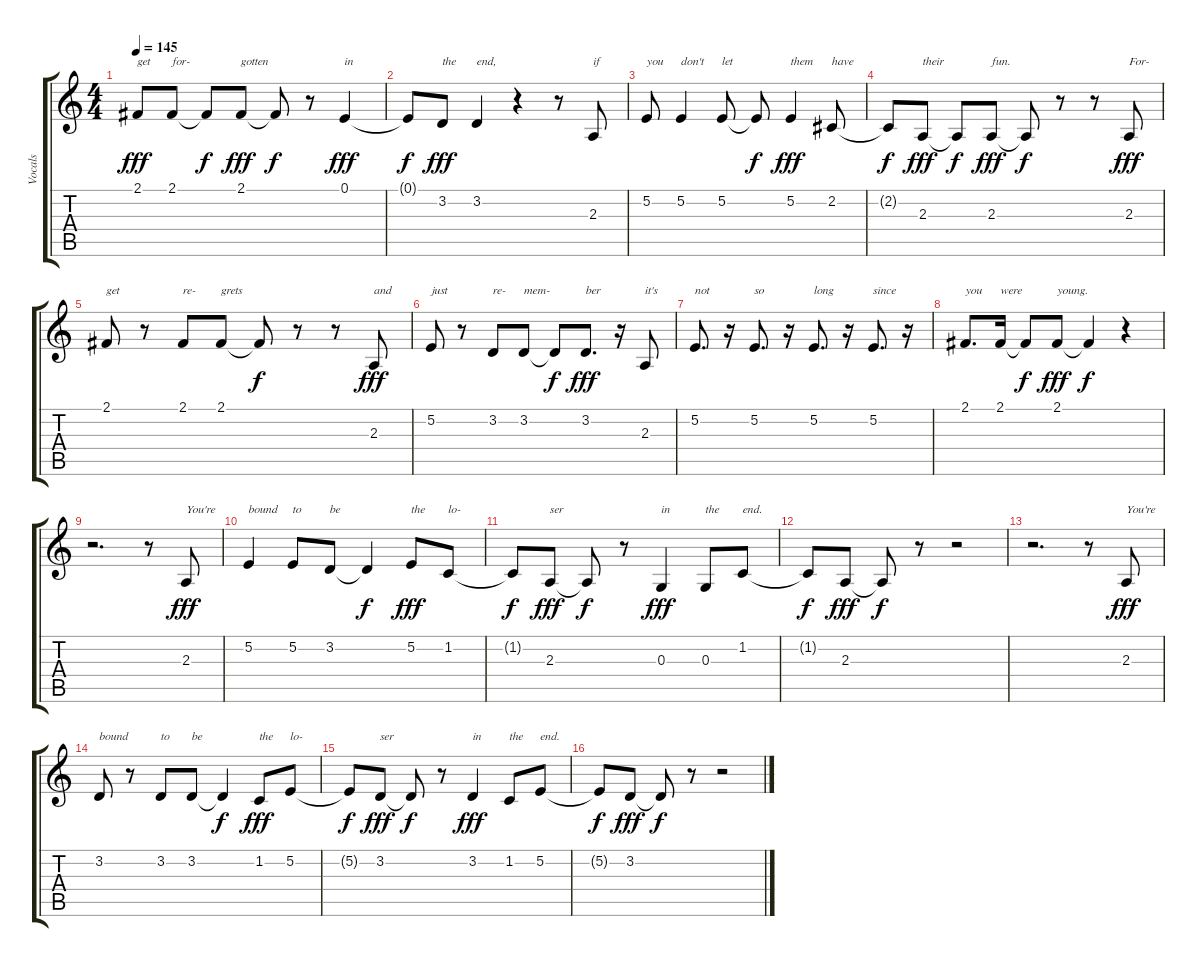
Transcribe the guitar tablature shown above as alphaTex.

\track ("Vocals" "Vocals") {instrument lead6voice}
\staff {score tabs}
\tuning (E4 B3 G3 D3 A2 E2) {hide}
\ts (4 4)
\tempo 145
\clef g2
\ks c
2.1.8{txt "get" dy fff} 2.1.8{txt "for-"} 2.1{t}.8{dy f} 2.1.8{txt "gotten" dy fff} 2.1{t}.8{dy f} r.8 0.1.4{txt "in" dy fff} |
0.1{t}.8{dy f} 3.2.8{txt "the" dy fff} 3.2.4{txt "end,"} r.4 r.8 2.3.8{txt "if"} |
5.2.8{txt "you"} 5.2.4{txt "don't"} 5.2.8{txt "let"} 5.2{t}.8{dy f} 5.2.4{txt "them" dy fff} 2.2.8{txt "have"} |
2.2{t}.8{dy f} 2.3.8{txt "their" dy fff} 2.3{t}.8{dy f} 2.3.8{txt "fun." dy fff} 2.3{t}.8{dy f} r.8 r.8 2.3.8{txt "For-" dy fff} |
2.1.8{txt "get"} r.8 2.1.8{txt "re-"} 2.1.8{txt "grets"} 2.1{t}.8{dy f} r.8 r.8 2.3.8{txt "and" dy fff} |
5.2.8{txt "just"} r.8 3.2.8{txt "re-"} 3.2.8{txt "mem-"} 3.2{t}.8{dy f} 3.2.8{d txt "ber" dy fff} r.16 2.3.8{txt "it's"} |
5.2.8{d txt "not"} r.16 5.2.8{d txt "so"} r.16 5.2.8{d txt "long"} r.16 5.2.8{d txt "since"} r.16 |
2.1.8{d txt "you"} 2.1.16{txt "were"} 2.1{t}.8{dy f} 2.1.8{txt "young." dy fff} 2.1{t}.4{dy f} r.4 |
r.2{d} r.8 2.3.8{txt "You're" dy fff} |
5.2.4{txt "bound"} 5.2.8{txt "to"} 3.2.8{txt "be"} 3.2{t}.4{dy f} 5.2.8{txt "the" dy fff} 1.2.8{txt "lo-"} |
1.2{t}.8{dy f} 2.3.8{txt "ser" dy fff} 2.3{t}.8{dy f} r.8 0.3.4{txt "in" dy fff} 0.3.8{txt "the"} 1.2.8{txt "end."} |
1.2{t}.8{dy f} 2.3.8{dy fff} 2.3{t}.8{dy f} r.8 r.2 |
r.2{d} r.8 2.3.8{txt "You're" dy fff} |
3.2.8{txt "bound"} r.8 3.2.8{txt "to"} 3.2.8{txt "be"} 3.2{t}.4{dy f} 1.2.8{txt "the" dy fff} 5.2.8{txt "lo-"} |
5.2{t}.8{dy f} 3.2.8{txt "ser" dy fff} 3.2{t}.8{dy f} r.8 3.2.4{txt "in" dy fff} 1.2.8{txt "the"} 5.2.8{txt "end."} |
5.2{t}.8{dy f} 3.2.8{dy fff} 3.2{t}.8{dy f} r.8 r.2
